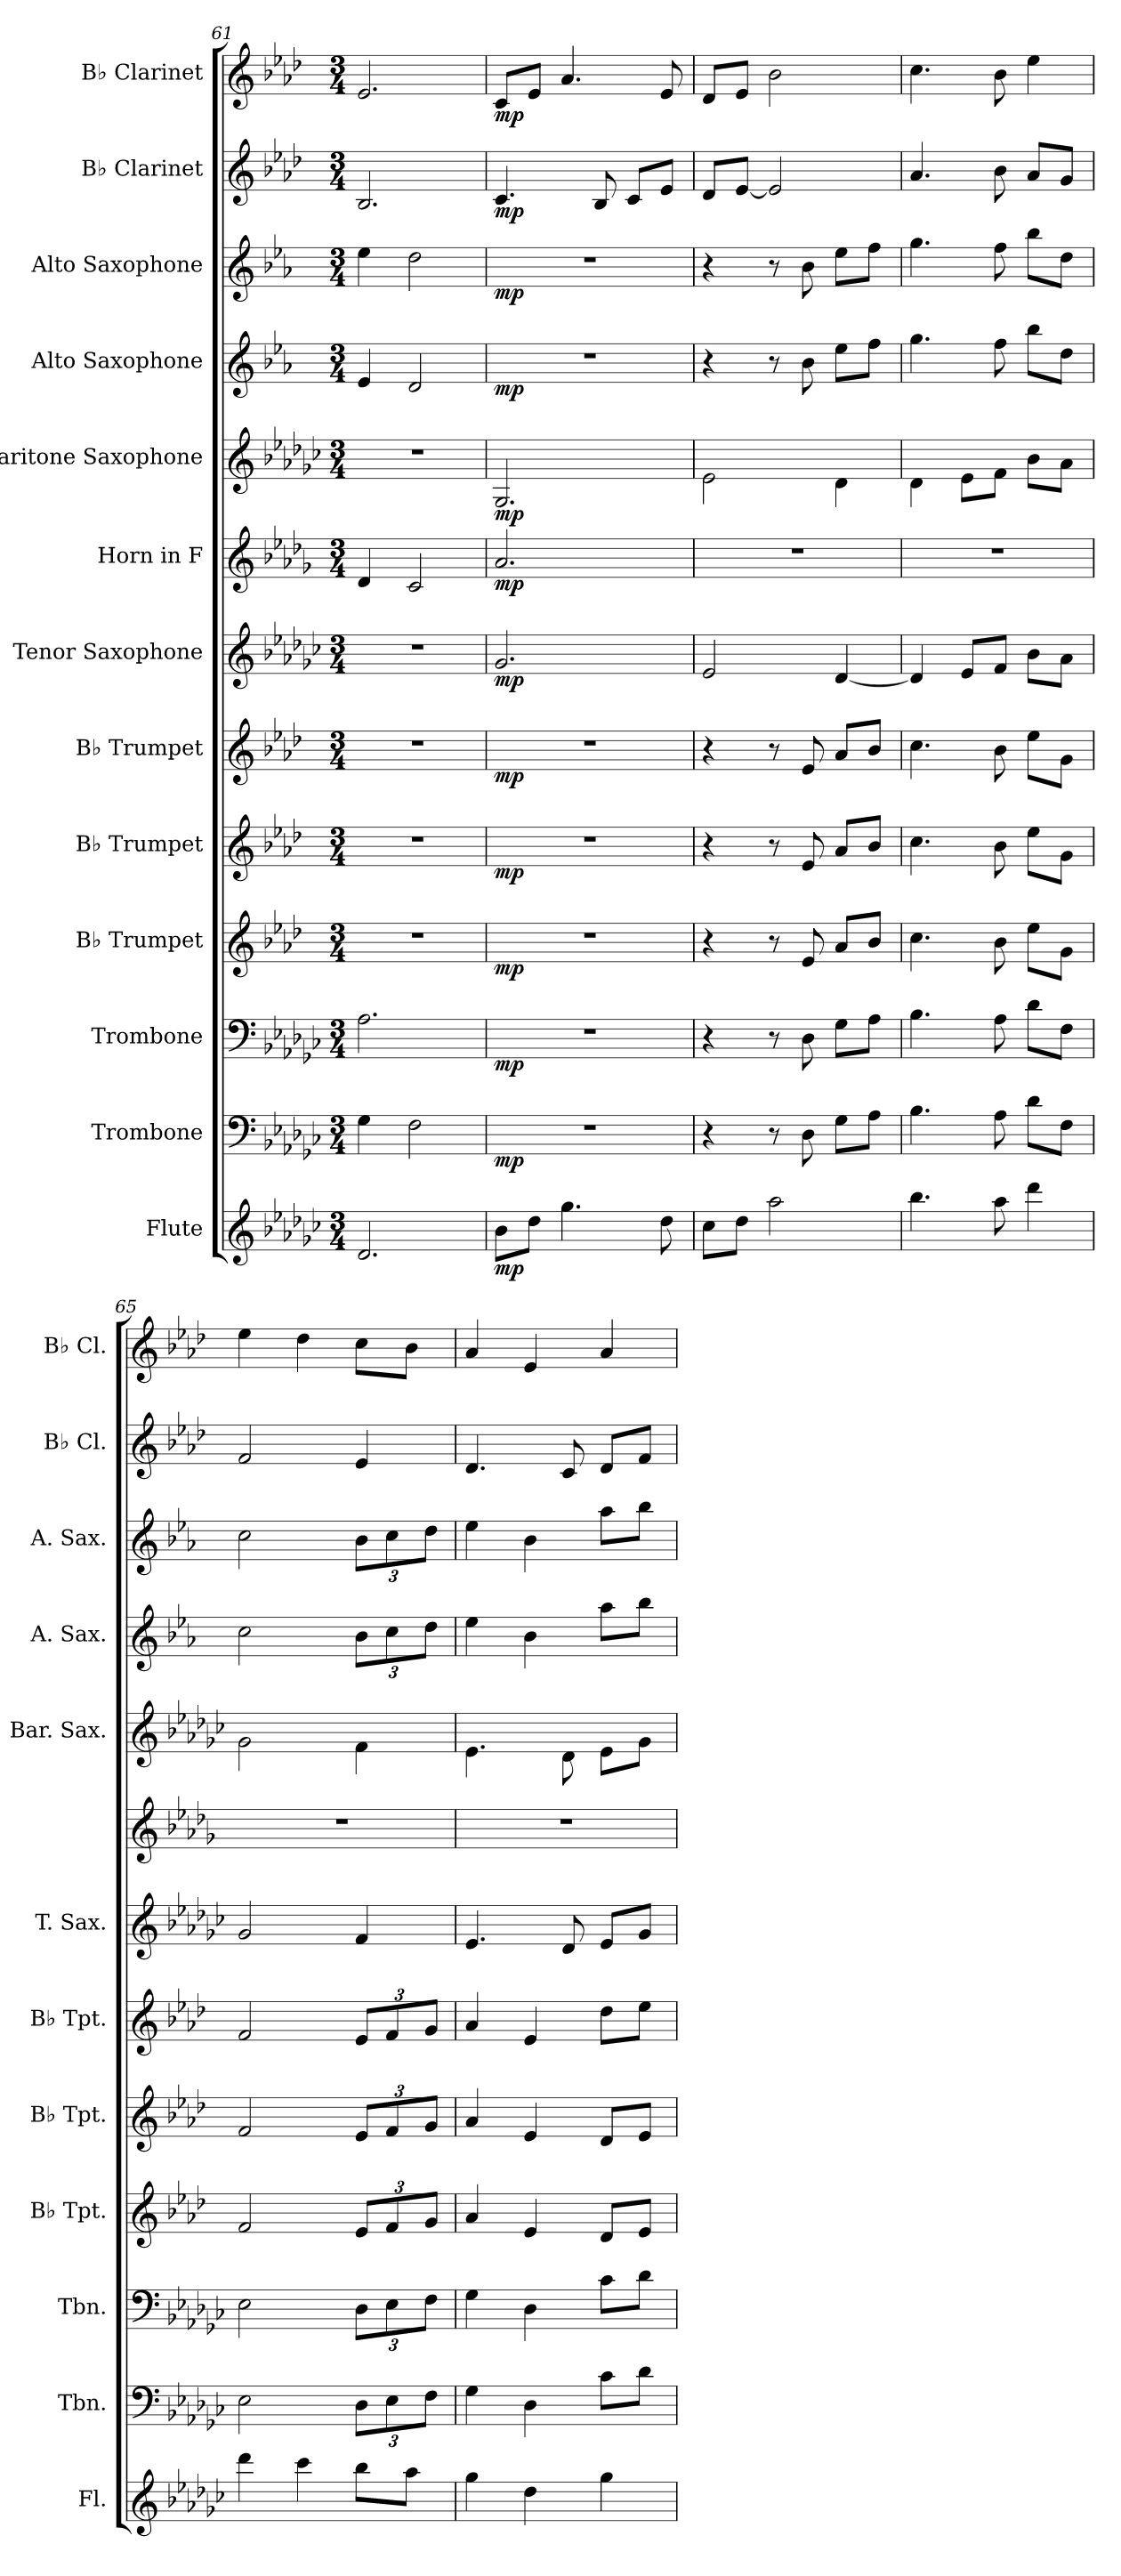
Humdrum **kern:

**kern	**dynam	**kern	**dynam	**kern	**dynam	**kern	**dynam	**kern	**dynam	**kern	**dynam	**kern	**dynam	**kern	**dynam	**kern	**dynam	**kern	**dynam	**kern	**dynam	**kern	**dynam	**kern	**dynam
*part13	*part13	*part12	*part12	*part11	*part11	*part10	*part10	*part9	*part9	*part8	*part8	*part7	*part7	*part6	*part6	*part5	*part5	*part4	*part4	*part3	*part3	*part2	*part2	*part1	*part1
*staff13	*staff13	*staff12	*staff12	*staff11	*staff11	*staff10	*staff10	*staff9	*staff9	*staff8	*staff8	*staff7	*staff7	*staff6	*staff6	*staff5	*staff5	*staff4	*staff4	*staff3	*staff3	*staff2	*staff2	*staff1	*staff1
*I"Flute	*	*I"Trombone	*	*I"Trombone	*	*I"B♭ Trumpet	*	*I"B♭ Trumpet	*	*I"B♭ Trumpet	*	*I"Tenor Saxophone	*	*I"Horn in F	*	*I"Baritone Saxophone	*	*I"Alto Saxophone	*	*I"Alto Saxophone	*	*I"B♭ Clarinet	*	*I"B♭ Clarinet	*
*I'Fl.	*	*I'Tbn.	*	*I'Tbn.	*	*I'B♭ Tpt.	*	*I'B♭ Tpt.	*	*I'B♭ Tpt.	*	*I'T. Sax.	*	*	*	*I'Bar. Sax.	*	*I'A. Sax.	*	*I'A. Sax.	*	*I'B♭ Cl.	*	*I'B♭ Cl.	*
*clefG2	*	*clefF4	*	*clefF4	*	*clefG2	*	*clefG2	*	*clefG2	*	*clefG2	*	*clefG2	*	*clefG2	*	*clefG2	*	*clefG2	*	*clefG2	*	*clefG2	*
*	*	*	*	*	*	*ITrd1c2	*	*ITrd1c2	*	*ITrd1c2	*	*ITrd8c14	*	*ITrd4c7	*	*ITrd12c21	*	*ITrd5c9	*	*ITrd5c9	*	*ITrd1c2	*	*ITrd1c2	*
*k[b-e-a-d-g-c-]	*	*k[b-e-a-d-g-c-]	*	*k[b-e-a-d-g-c-]	*	*k[b-e-a-d-g-c-]	*	*k[b-e-a-d-g-c-]	*	*k[b-e-a-d-g-c-]	*	*k[b-e-a-d-g-c-]	*	*k[b-e-a-d-g-c-]	*	*k[b-e-a-d-g-c-]	*	*k[b-e-a-d-g-c-]	*	*k[b-e-a-d-g-c-]	*	*k[b-e-a-d-g-c-]	*	*k[b-e-a-d-g-c-]	*
*M3/4	*	*M3/4	*	*M3/4	*	*M3/4	*	*M3/4	*	*M3/4	*	*M3/4	*	*M3/4	*	*M3/4	*	*M3/4	*	*M3/4	*	*M3/4	*	*M3/4	*
=61	=61	=61	=61	=61	=61	=61	=61	=61	=61	=61	=61	=61	=61	=61	=61	=61	=61	=61	=61	=61	=61	=61	=61	=61	=61
2.d-/	.	4G-\	.	2.A-\	.	2.r	.	2.r	.	2.r	.	2.r	.	4G-/	.	2.r	.	4G-/	.	4g-\	.	2.A-/	.	2.d-/	.
.	.	2F\	.	.	.	.	.	.	.	.	.	.	.	2F/	.	.	.	2F/	.	2f\	.	.	.	.	.
=62	=62	=62	=62	=62	=62	=62	=62	=62	=62	=62	=62	=62	=62	=62	=62	=62	=62	=62	=62	=62	=62	=62	=62	=62	=62
!	!LO:DY:b	!	!LO:DY:b	!	!LO:DY:b	!	!LO:DY:b	!	!LO:DY:b	!	!LO:DY:b	!	!LO:DY:b	!	!LO:DY:b	!	!LO:DY:b	!	!LO:DY:b	!	!LO:DY:b	!	!LO:DY:b	!	!LO:DY:b
8b-\L	mp	2.r	mp	2.r	mp	2.r	mp	2.r	mp	2.r	mp	2.G-/	mp	2.d-/	mp	2.GG-/	mp	2.r	mp	2.r	mp	4.B-/	mp	8B-/L	mp
8dd-\J	.	.	.	.	.	.	.	.	.	.	.	.	.	.	.	.	.	.	.	.	.	.	.	8d-/J	.
4.gg-\	.	.	.	.	.	.	.	.	.	.	.	.	.	.	.	.	.	.	.	.	.	.	.	4.g-/	.
.	.	.	.	.	.	.	.	.	.	.	.	.	.	.	.	.	.	.	.	.	.	8A-/	.	.	.
.	.	.	.	.	.	.	.	.	.	.	.	.	.	.	.	.	.	.	.	.	.	8B-/L	.	.	.
8dd-\	.	.	.	.	.	.	.	.	.	.	.	.	.	.	.	.	.	.	.	.	.	8d-/J	.	8d-/	.
=63	=63	=63	=63	=63	=63	=63	=63	=63	=63	=63	=63	=63	=63	=63	=63	=63	=63	=63	=63	=63	=63	=63	=63	=63	=63
8cc-\L	.	4r	.	4r	.	4r	.	4r	.	4r	.	2E-/	.	2.r	.	2E-\	.	4r	.	4r	.	8c-/L	.	8c-/L	.
8dd-\J	.	.	.	.	.	.	.	.	.	.	.	.	.	.	.	.	.	.	.	.	.	[8d-/J	.	8d-/J	.
2aa-\	.	8r	.	8r	.	8r	.	8r	.	8r	.	.	.	.	.	.	.	8r	.	8r	.	2d-/]	.	2a-\	.
.	.	8D-\	.	8D-\	.	8d-/	.	8d-/	.	8d-/	.	.	.	.	.	.	.	8d-\	.	8d-\	.	.	.	.	.
.	.	8G-\L	.	8G-\L	.	8g-/L	.	8g-/L	.	8g-/L	.	[4D-/	.	.	.	4D-\	.	8g-\L	.	8g-\L	.	.	.	.	.
.	.	8A-\J	.	8A-\J	.	8a-/J	.	8a-/J	.	8a-/J	.	.	.	.	.	.	.	8a-\J	.	8a-\J	.	.	.	.	.
=64	=64	=64	=64	=64	=64	=64	=64	=64	=64	=64	=64	=64	=64	=64	=64	=64	=64	=64	=64	=64	=64	=64	=64	=64	=64
4.bb-\	.	4.B-\	.	4.B-\	.	4.b-\	.	4.b-\	.	4.b-\	.	4D-/]	.	2.r	.	4D-\	.	4.b-\	.	4.b-\	.	4.g-/	.	4.b-\	.
.	.	.	.	.	.	.	.	.	.	.	.	8E-/L	.	.	.	8E-\L	.	.	.	.	.	.	.	.	.
8aa-\	.	8A-\	.	8A-\	.	8a-\	.	8a-\	.	8a-\	.	8F/J	.	.	.	8F\J	.	8a-\	.	8a-\	.	8a-\	.	8a-\	.
4ddd-\	.	8d-\L	.	8d-\L	.	8dd-\L	.	8dd-\L	.	8dd-\L	.	8B-\L	.	.	.	8B-\L	.	8dd-\L	.	8dd-\L	.	8g-/L	.	4dd-\	.
.	.	8F\J	.	8F\J	.	8f\J	.	8f\J	.	8f\J	.	8A-\J	.	.	.	8A-\J	.	8f\J	.	8f\J	.	8f/J	.	.	.
!!LO:PB:g=z
=65	=65	=65	=65	=65	=65	=65	=65	=65	=65	=65	=65	=65	=65	=65	=65	=65	=65	=65	=65	=65	=65	=65	=65	=65	=65
4ddd-\	.	2E-\	.	2E-\	.	2e-/	.	2e-/	.	2e-/	.	2G-/	.	2.r	.	2G-\	.	2e-\	.	2e-\	.	2e-/	.	4dd-\	.
4ccc-\	.	.	.	.	.	.	.	.	.	.	.	.	.	.	.	.	.	.	.	.	.	.	.	4cc-\	.
*	*	*Xbrackettup	*	*Xbrackettup	*	*Xbrackettup	*	*Xbrackettup	*	*Xbrackettup	*	*	*	*	*	*	*	*Xbrackettup	*	*Xbrackettup	*	*	*	*	*
8bb-\L	.	12D-\L	.	12D-\L	.	12d-/L	.	12d-/L	.	12d-/L	.	4F/	.	.	.	4F\	.	12d-\L	.	12d-\L	.	4d-/	.	8b-\L	.
.	.	12E-\	.	12E-\	.	12e-/	.	12e-/	.	12e-/	.	.	.	.	.	.	.	12e-\	.	12e-\	.	.	.	.	.
8aa-\J	.	.	.	.	.	.	.	.	.	.	.	.	.	.	.	.	.	.	.	.	.	.	.	8a-\J	.
.	.	12F\J	.	12F\J	.	12f/J	.	12f/J	.	12f/J	.	.	.	.	.	.	.	12f\J	.	12f\J	.	.	.	.	.
=66	=66	=66	=66	=66	=66	=66	=66	=66	=66	=66	=66	=66	=66	=66	=66	=66	=66	=66	=66	=66	=66	=66	=66	=66	=66
4gg-\	.	4G-\	.	4G-\	.	4g-/	.	4g-/	.	4g-/	.	4.E-/	.	2.r	.	4.E-\	.	4g-\	.	4g-\	.	4.c-/	.	4g-/	.
4dd-\	.	4D-\	.	4D-\	.	4d-/	.	4d-/	.	4d-/	.	.	.	.	.	.	.	4d-\	.	4d-\	.	.	.	4d-/	.
.	.	.	.	.	.	.	.	.	.	.	.	8D-/	.	.	.	8D-\	.	.	.	.	.	8B-/	.	.	.
4gg-\	.	8c-\L	.	8c-\L	.	8c-/L	.	8c-/L	.	8cc-\L	.	8E-/L	.	.	.	8E-\L	.	8cc-\L	.	8cc-\L	.	8c-/L	.	4g-/	.
.	.	8d-\J	.	8d-\J	.	8d-/J	.	8d-/J	.	8dd-\J	.	8G-/J	.	.	.	8G-\J	.	8dd-\J	.	8dd-\J	.	8e-/J	.	.	.
=	=	=	=	=	=	=	=	=	=	=	=	=	=	=	=	=	=	=	=	=	=	=	=	=	=
*-	*-	*-	*-	*-	*-	*-	*-	*-	*-	*-	*-	*-	*-	*-	*-	*-	*-	*-	*-	*-	*-	*-	*-	*-	*-
